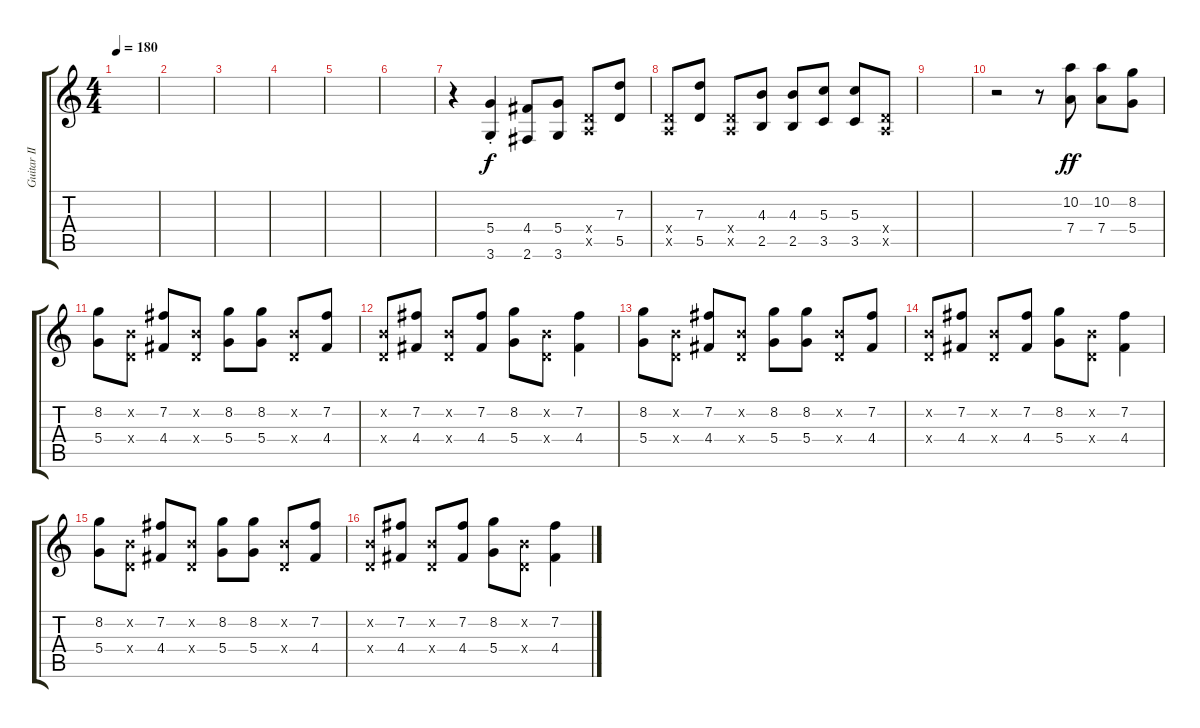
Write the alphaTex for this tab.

\track ("Guitar II (Nakano Azusa)" "Guitar II ") {instrument distortionguitar}
\staff {score tabs}
\tuning (E4 B3 G3 D3 A2 E2) {hide}
\ts (4 4)
\tempo 180
\clef g2
\ks c
|
|
|
|
|
|
r.4 (5.4 3.6{st}).4 (4.4 2.6).8 (5.4 3.6).8 (0.4{x} 0.5{x}).8 (7.3 5.5).8 |
(0.4{x} 0.5{x}).8 (7.3 5.5).8 (0.4{x} 0.5{x}).8 (4.3 2.5).8 (4.3 2.5).8 (5.3 3.5).8 (5.3 3.5).8 (0.4{x} 0.5{x}).8 |
|
r.2 r.8 (10.2 7.4).8{dy ff} (10.2 7.4).8 (8.2 5.4).8 |
(8.2 5.4).8 (0.2{x} 0.4{x}).8 (7.2 4.4).8 (0.2{x} 0.4{x}).8 (8.2 5.4).8 (8.2 5.4).8 (0.2{x} 0.4{x}).8 (7.2 4.4).8 |
(0.2{x} 0.4{x}).8 (7.2 4.4).8 (0.2{x} 0.4{x}).8 (7.2 4.4).8 (8.2 5.4).8 (0.2{x} 0.4{x}).8 (7.2 4.4).4 |
(8.2 5.4).8{volume 0} (0.2{x} 0.4{x}).8 (7.2 4.4).8 (0.2{x} 0.4{x}).8 (8.2 5.4).8 (8.2 5.4).8 (0.2{x} 0.4{x}).8 (7.2 4.4).8 |
(0.2{x} 0.4{x}).8 (7.2 4.4).8 (0.2{x} 0.4{x}).8 (7.2 4.4).8 (8.2 5.4).8 (0.2{x} 0.4{x}).8 (7.2 4.4).4 |
(8.2 5.4).8 (0.2{x} 0.4{x}).8 (7.2 4.4).8 (0.2{x} 0.4{x}).8 (8.2 5.4).8 (8.2 5.4).8 (0.2{x} 0.4{x}).8 (7.2 4.4).8 |
(0.2{x} 0.4{x}).8 (7.2 4.4).8 (0.2{x} 0.4{x}).8 (7.2 4.4).8 (8.2 5.4).8 (0.2{x} 0.4{x}).8 (7.2 4.4).4
